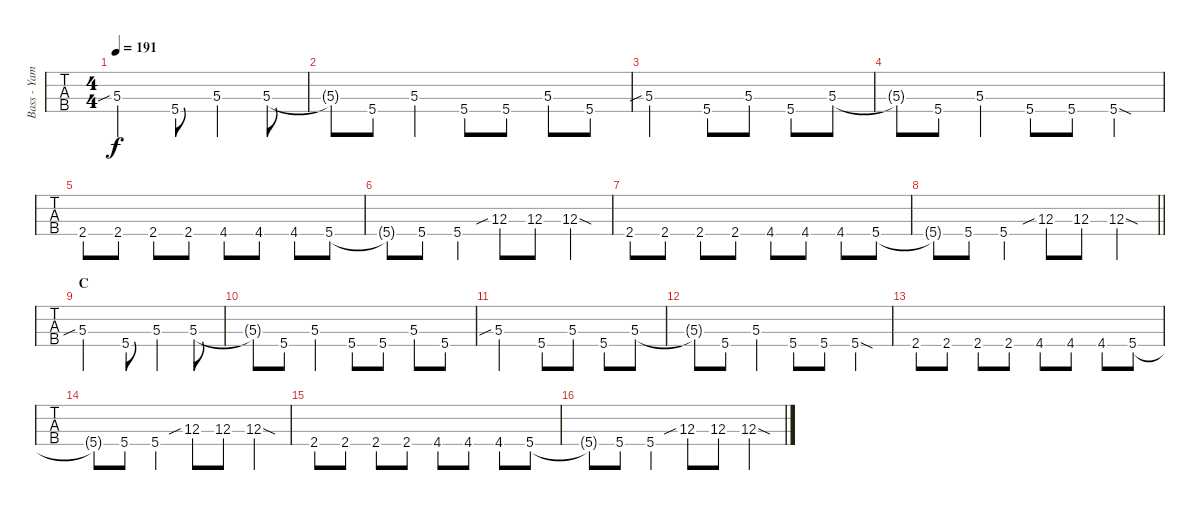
\track ("Bass - Yamada" "Bass - Yam") {instrument electricbasspick}
\staff {tabs}
\tuning (Gb2 Db2 Ab1 Eb1) {hide}
\ts (4 4)
\tempo 191
\clef f4
\ks c
5.3{sib}.2{dy f} 5.4.8 5.3{st}.4 5.3.8 |
5.3{t}.8 5.4.8 5.3.4 5.4.8 5.4.8 5.3.8 5.4.8 |
5.3{sib}.2 5.4.8 5.3.8 5.4.8 5.3.8 |
5.3{t}.8 5.4.8 5.3.4 5.4.8 5.4.8 5.4{sod}.4 |
2.4.8 2.4.8 2.4.8 2.4.8 4.4.8 4.4.8 4.4.8 5.4.8 |
5.4{t}.8 5.4.8 5.4.4 12.3{sib}.8 12.3.8 12.3{sod}.4 |
2.4.8 2.4.8 2.4.8 2.4.8 4.4.8 4.4.8 4.4.8 5.4.8 |
\barLineRight lightlight
5.4{t}.8 5.4.8 5.4.4 12.3{sib}.8 12.3.8 12.3{sod}.4 |
\section ("" "C")
5.3{sib}.2 5.4.8 5.3{st}.4 5.3.8 |
5.3{t}.8 5.4.8 5.3.4 5.4.8 5.4.8 5.3.8 5.4.8 |
5.3{sib}.2 5.4.8 5.3.8 5.4.8 5.3.8 |
5.3{t}.8 5.4.8 5.3.4 5.4.8 5.4.8 5.4{sod}.4 |
2.4.8 2.4.8 2.4.8 2.4.8 4.4.8 4.4.8 4.4.8 5.4.8 |
5.4{t}.8 5.4.8 5.4.4 12.3{sib}.8 12.3.8 12.3{sod}.4 |
2.4.8 2.4.8 2.4.8 2.4.8 4.4.8 4.4.8 4.4.8 5.4.8 |
5.4{t}.8 5.4.8 5.4.4 12.3{sib}.8 12.3.8 12.3{sod}.4
